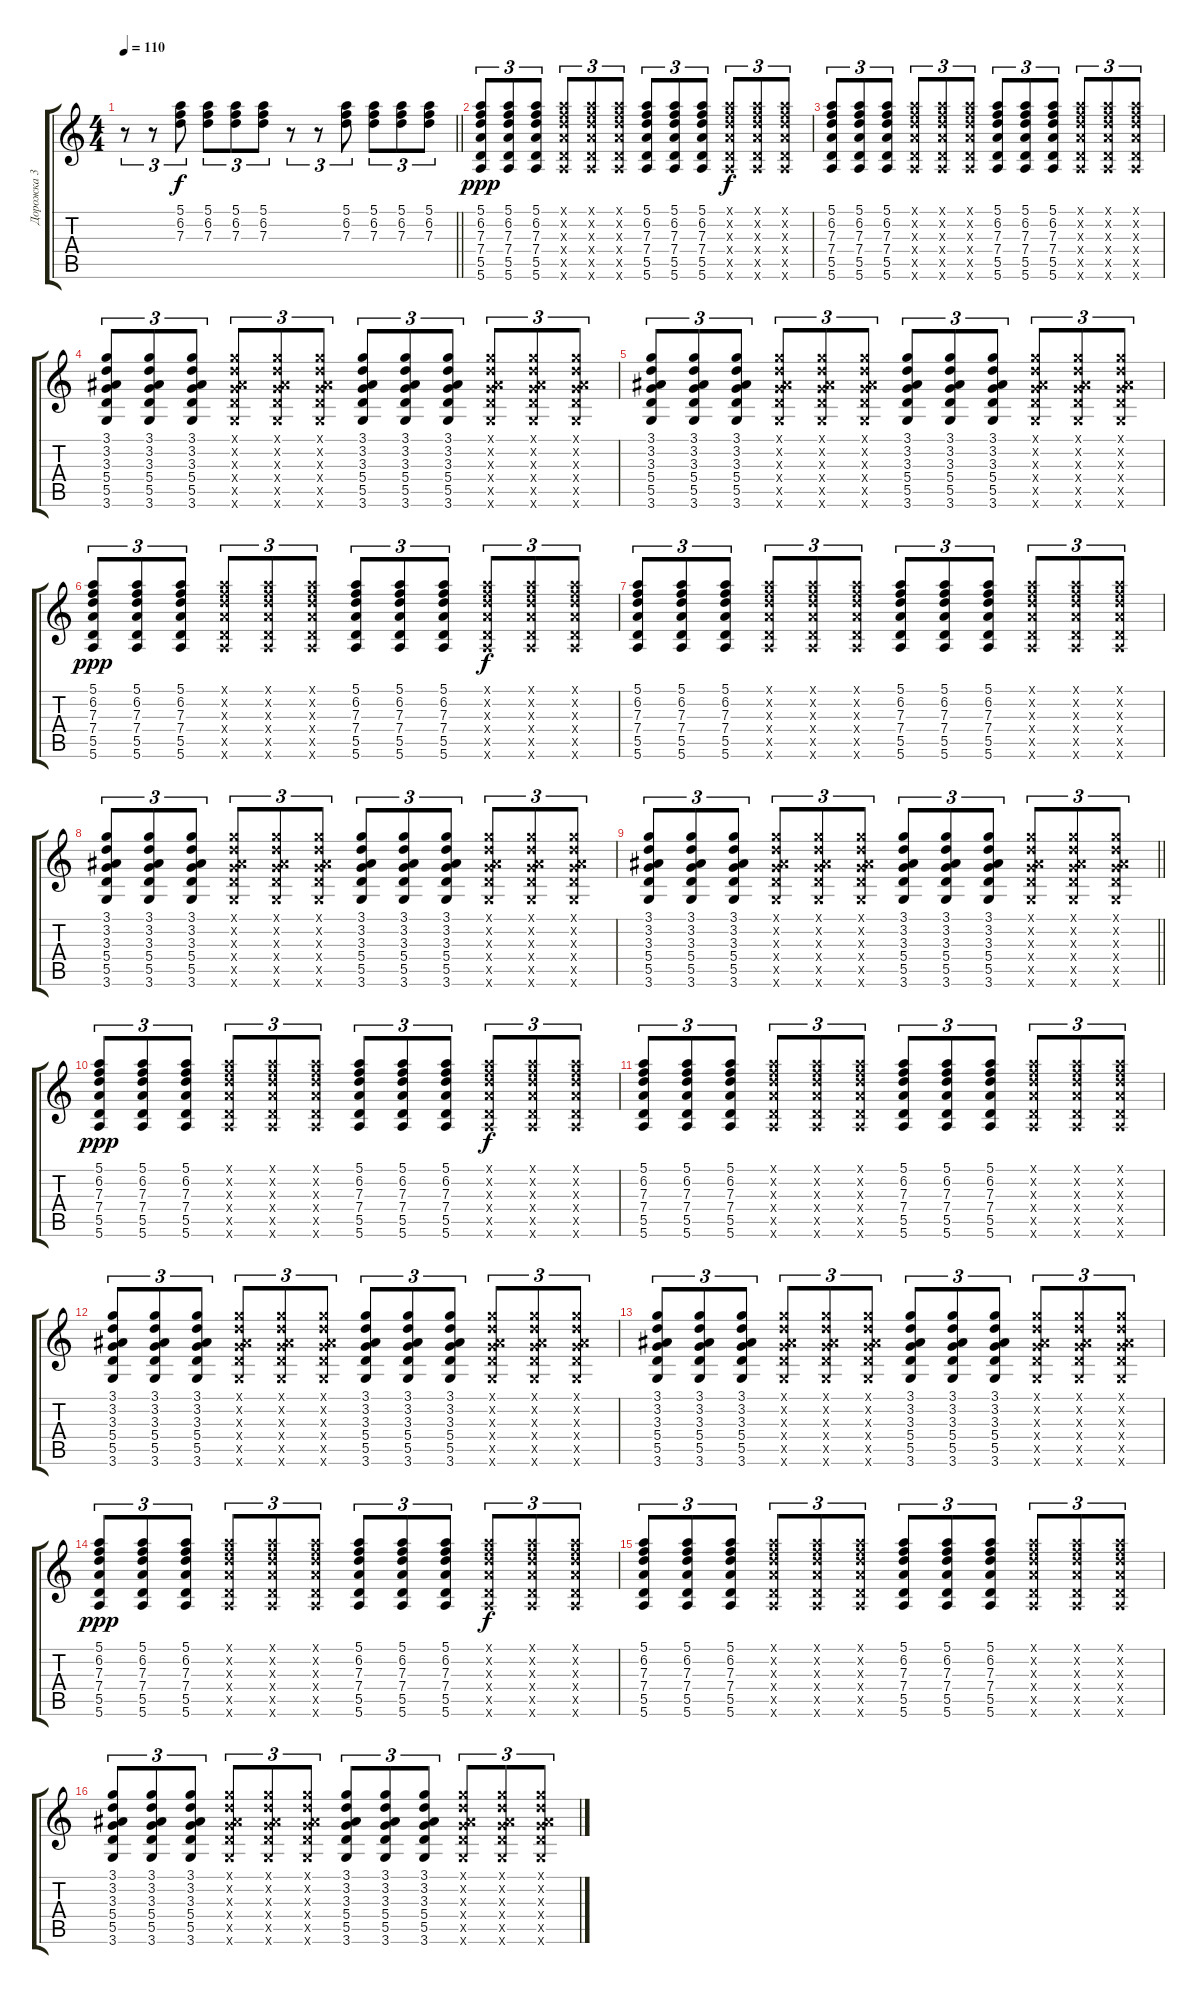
\track ("Дорожка 3" "Дорожка 3") {instrument acousticguitarnylon}
\staff {score tabs}
\tuning (E4 B3 G3 D3 A2 E2) {hide}
\ts (4 4)
\tempo 110
\clef g2
\barLineRight lightlight
\ks c
r.8{tu (3 2) dy f} r.8{tu (3 2)} (5.1 6.2 7.3).8{tu (3 2)} (5.1 6.2 7.3).8{tu (3 2)} (5.1 6.2 7.3).8{tu (3 2)} (5.1 6.2 7.3).8{tu (3 2)} r.8{tu (3 2)} r.8{tu (3 2)} (5.1 6.2 7.3).8{tu (3 2)} (5.1 6.2 7.3).8{tu (3 2)} (5.1 6.2 7.3).8{tu (3 2)} (5.1 6.2 7.3).8{tu (3 2)} |
(5.1 6.2 7.3 7.4 5.5 5.6).8{tu (3 2) dy ppp} (5.1 6.2 7.3 7.4 5.5 5.6).8{tu (3 2)} (5.1 6.2 7.3 7.4 5.5 5.6).8{tu (3 2)} (5.1{x} 6.2{x} 7.3{x} 7.4{x} 5.5{x} 5.6{x}).8{tu (3 2)} (5.1{x} 6.2{x} 7.3{x} 7.4{x} 5.5{x} 5.6{x}).8{tu (3 2)} (5.1{x} 6.2{x} 7.3{x} 7.4{x} 5.5{x} 5.6{x}).8{tu (3 2)} (5.1 6.2 7.3 7.4 5.5 5.6).8{tu (3 2)} (5.1 6.2 7.3 7.4 5.5 5.6).8{tu (3 2)} (5.1 6.2 7.3 7.4 5.5 5.6).8{tu (3 2)} (5.1{x} 6.2{x} 7.3{x} 7.4{x} 5.5{x} 5.6{x}).8{tu (3 2) dy f} (5.1{x} 6.2{x} 7.3{x} 7.4{x} 5.5{x} 5.6{x}).8{tu (3 2)} (5.1{x} 6.2{x} 7.3{x} 7.4{x} 5.5{x} 5.6{x}).8{tu (3 2)} |
(5.1 6.2 7.3 7.4 5.5 5.6).8{tu (3 2)} (5.1 6.2 7.3 7.4 5.5 5.6).8{tu (3 2)} (5.1 6.2 7.3 7.4 5.5 5.6).8{tu (3 2)} (5.1{x} 6.2{x} 7.3{x} 7.4{x} 5.5{x} 5.6{x}).8{tu (3 2)} (5.1{x} 6.2{x} 7.3{x} 7.4{x} 5.5{x} 5.6{x}).8{tu (3 2)} (5.1{x} 6.2{x} 7.3{x} 7.4{x} 5.5{x} 5.6{x}).8{tu (3 2)} (5.1 6.2 7.3 7.4 5.5 5.6).8{tu (3 2)} (5.1 6.2 7.3 7.4 5.5 5.6).8{tu (3 2)} (5.1 6.2 7.3 7.4 5.5 5.6).8{tu (3 2)} (5.1{x} 6.2{x} 7.3{x} 7.4{x} 5.5{x} 5.6{x}).8{tu (3 2)} (5.1{x} 6.2{x} 7.3{x} 7.4{x} 5.5{x} 5.6{x}).8{tu (3 2)} (5.1{x} 6.2{x} 7.3{x} 7.4{x} 5.5{x} 5.6{x}).8{tu (3 2)} |
(3.1 3.2 3.3 5.4 5.5 3.6).8{tu (3 2)} (3.1 3.2 3.3 5.4 5.5 3.6).8{tu (3 2)} (3.1 3.2 3.3 5.4 5.5 3.6).8{tu (3 2)} (3.1{x} 3.2{x} 3.3{x} 5.4{x} 5.5{x} 3.6{x}).8{tu (3 2)} (3.1{x} 3.2{x} 3.3{x} 5.4{x} 5.5{x} 3.6{x}).8{tu (3 2)} (3.1{x} 3.2{x} 3.3{x} 5.4{x} 5.5{x} 3.6{x}).8{tu (3 2)} (3.1 3.2 3.3 5.4 5.5 3.6).8{tu (3 2)} (3.1 3.2 3.3 5.4 5.5 3.6).8{tu (3 2)} (3.1 3.2 3.3 5.4 5.5 3.6).8{tu (3 2)} (3.1{x} 3.2{x} 3.3{x} 5.4{x} 5.5{x} 3.6{x}).8{tu (3 2)} (3.1{x} 3.2{x} 3.3{x} 5.4{x} 5.5{x} 3.6{x}).8{tu (3 2)} (3.1{x} 3.2{x} 3.3{x} 5.4{x} 5.5{x} 3.6{x}).8{tu (3 2)} |
(3.1 3.2 3.3 5.4 5.5 3.6).8{tu (3 2)} (3.1 3.2 3.3 5.4 5.5 3.6).8{tu (3 2)} (3.1 3.2 3.3 5.4 5.5 3.6).8{tu (3 2)} (3.1{x} 3.2{x} 3.3{x} 5.4{x} 5.5{x} 3.6{x}).8{tu (3 2)} (3.1{x} 3.2{x} 3.3{x} 5.4{x} 5.5{x} 3.6{x}).8{tu (3 2)} (3.1{x} 3.2{x} 3.3{x} 5.4{x} 5.5{x} 3.6{x}).8{tu (3 2)} (3.1 3.2 3.3 5.4 5.5 3.6).8{tu (3 2)} (3.1 3.2 3.3 5.4 5.5 3.6).8{tu (3 2)} (3.1 3.2 3.3 5.4 5.5 3.6).8{tu (3 2)} (3.1{x} 3.2{x} 3.3{x} 5.4{x} 5.5{x} 3.6{x}).8{tu (3 2)} (3.1{x} 3.2{x} 3.3{x} 5.4{x} 5.5{x} 3.6{x}).8{tu (3 2)} (3.1{x} 3.2{x} 3.3{x} 5.4{x} 5.5{x} 3.6{x}).8{tu (3 2)} |
(5.1 6.2 7.3 7.4 5.5 5.6).8{tu (3 2) dy ppp} (5.1 6.2 7.3 7.4 5.5 5.6).8{tu (3 2)} (5.1 6.2 7.3 7.4 5.5 5.6).8{tu (3 2)} (5.1{x} 6.2{x} 7.3{x} 7.4{x} 5.5{x} 5.6{x}).8{tu (3 2)} (5.1{x} 6.2{x} 7.3{x} 7.4{x} 5.5{x} 5.6{x}).8{tu (3 2)} (5.1{x} 6.2{x} 7.3{x} 7.4{x} 5.5{x} 5.6{x}).8{tu (3 2)} (5.1 6.2 7.3 7.4 5.5 5.6).8{tu (3 2)} (5.1 6.2 7.3 7.4 5.5 5.6).8{tu (3 2)} (5.1 6.2 7.3 7.4 5.5 5.6).8{tu (3 2)} (5.1{x} 6.2{x} 7.3{x} 7.4{x} 5.5{x} 5.6{x}).8{tu (3 2) dy f} (5.1{x} 6.2{x} 7.3{x} 7.4{x} 5.5{x} 5.6{x}).8{tu (3 2)} (5.1{x} 6.2{x} 7.3{x} 7.4{x} 5.5{x} 5.6{x}).8{tu (3 2)} |
(5.1 6.2 7.3 7.4 5.5 5.6).8{tu (3 2)} (5.1 6.2 7.3 7.4 5.5 5.6).8{tu (3 2)} (5.1 6.2 7.3 7.4 5.5 5.6).8{tu (3 2)} (5.1{x} 6.2{x} 7.3{x} 7.4{x} 5.5{x} 5.6{x}).8{tu (3 2)} (5.1{x} 6.2{x} 7.3{x} 7.4{x} 5.5{x} 5.6{x}).8{tu (3 2)} (5.1{x} 6.2{x} 7.3{x} 7.4{x} 5.5{x} 5.6{x}).8{tu (3 2)} (5.1 6.2 7.3 7.4 5.5 5.6).8{tu (3 2)} (5.1 6.2 7.3 7.4 5.5 5.6).8{tu (3 2)} (5.1 6.2 7.3 7.4 5.5 5.6).8{tu (3 2)} (5.1{x} 6.2{x} 7.3{x} 7.4{x} 5.5{x} 5.6{x}).8{tu (3 2)} (5.1{x} 6.2{x} 7.3{x} 7.4{x} 5.5{x} 5.6{x}).8{tu (3 2)} (5.1{x} 6.2{x} 7.3{x} 7.4{x} 5.5{x} 5.6{x}).8{tu (3 2)} |
(3.1 3.2 3.3 5.4 5.5 3.6).8{tu (3 2)} (3.1 3.2 3.3 5.4 5.5 3.6).8{tu (3 2)} (3.1 3.2 3.3 5.4 5.5 3.6).8{tu (3 2)} (3.1{x} 3.2{x} 3.3{x} 5.4{x} 5.5{x} 3.6{x}).8{tu (3 2)} (3.1{x} 3.2{x} 3.3{x} 5.4{x} 5.5{x} 3.6{x}).8{tu (3 2)} (3.1{x} 3.2{x} 3.3{x} 5.4{x} 5.5{x} 3.6{x}).8{tu (3 2)} (3.1 3.2 3.3 5.4 5.5 3.6).8{tu (3 2)} (3.1 3.2 3.3 5.4 5.5 3.6).8{tu (3 2)} (3.1 3.2 3.3 5.4 5.5 3.6).8{tu (3 2)} (3.1{x} 3.2{x} 3.3{x} 5.4{x} 5.5{x} 3.6{x}).8{tu (3 2)} (3.1{x} 3.2{x} 3.3{x} 5.4{x} 5.5{x} 3.6{x}).8{tu (3 2)} (3.1{x} 3.2{x} 3.3{x} 5.4{x} 5.5{x} 3.6{x}).8{tu (3 2)} |
\barLineRight lightlight
(3.1 3.2 3.3 5.4 5.5 3.6).8{tu (3 2)} (3.1 3.2 3.3 5.4 5.5 3.6).8{tu (3 2)} (3.1 3.2 3.3 5.4 5.5 3.6).8{tu (3 2)} (3.1{x} 3.2{x} 3.3{x} 5.4{x} 5.5{x} 3.6{x}).8{tu (3 2)} (3.1{x} 3.2{x} 3.3{x} 5.4{x} 5.5{x} 3.6{x}).8{tu (3 2)} (3.1{x} 3.2{x} 3.3{x} 5.4{x} 5.5{x} 3.6{x}).8{tu (3 2)} (3.1 3.2 3.3 5.4 5.5 3.6).8{tu (3 2)} (3.1 3.2 3.3 5.4 5.5 3.6).8{tu (3 2)} (3.1 3.2 3.3 5.4 5.5 3.6).8{tu (3 2)} (3.1{x} 3.2{x} 3.3{x} 5.4{x} 5.5{x} 3.6{x}).8{tu (3 2)} (3.1{x} 3.2{x} 3.3{x} 5.4{x} 5.5{x} 3.6{x}).8{tu (3 2)} (3.1{x} 3.2{x} 3.3{x} 5.4{x} 5.5{x} 3.6{x}).8{tu (3 2)} |
(5.1 6.2 7.3 7.4 5.5 5.6).8{tu (3 2) dy ppp} (5.1 6.2 7.3 7.4 5.5 5.6).8{tu (3 2)} (5.1 6.2 7.3 7.4 5.5 5.6).8{tu (3 2)} (5.1{x} 6.2{x} 7.3{x} 7.4{x} 5.5{x} 5.6{x}).8{tu (3 2)} (5.1{x} 6.2{x} 7.3{x} 7.4{x} 5.5{x} 5.6{x}).8{tu (3 2)} (5.1{x} 6.2{x} 7.3{x} 7.4{x} 5.5{x} 5.6{x}).8{tu (3 2)} (5.1 6.2 7.3 7.4 5.5 5.6).8{tu (3 2)} (5.1 6.2 7.3 7.4 5.5 5.6).8{tu (3 2)} (5.1 6.2 7.3 7.4 5.5 5.6).8{tu (3 2)} (5.1{x} 6.2{x} 7.3{x} 7.4{x} 5.5{x} 5.6{x}).8{tu (3 2) dy f} (5.1{x} 6.2{x} 7.3{x} 7.4{x} 5.5{x} 5.6{x}).8{tu (3 2)} (5.1{x} 6.2{x} 7.3{x} 7.4{x} 5.5{x} 5.6{x}).8{tu (3 2)} |
(5.1 6.2 7.3 7.4 5.5 5.6).8{tu (3 2)} (5.1 6.2 7.3 7.4 5.5 5.6).8{tu (3 2)} (5.1 6.2 7.3 7.4 5.5 5.6).8{tu (3 2)} (5.1{x} 6.2{x} 7.3{x} 7.4{x} 5.5{x} 5.6{x}).8{tu (3 2)} (5.1{x} 6.2{x} 7.3{x} 7.4{x} 5.5{x} 5.6{x}).8{tu (3 2)} (5.1{x} 6.2{x} 7.3{x} 7.4{x} 5.5{x} 5.6{x}).8{tu (3 2)} (5.1 6.2 7.3 7.4 5.5 5.6).8{tu (3 2)} (5.1 6.2 7.3 7.4 5.5 5.6).8{tu (3 2)} (5.1 6.2 7.3 7.4 5.5 5.6).8{tu (3 2)} (5.1{x} 6.2{x} 7.3{x} 7.4{x} 5.5{x} 5.6{x}).8{tu (3 2)} (5.1{x} 6.2{x} 7.3{x} 7.4{x} 5.5{x} 5.6{x}).8{tu (3 2)} (5.1{x} 6.2{x} 7.3{x} 7.4{x} 5.5{x} 5.6{x}).8{tu (3 2)} |
(3.1 3.2 3.3 5.4 5.5 3.6).8{tu (3 2)} (3.1 3.2 3.3 5.4 5.5 3.6).8{tu (3 2)} (3.1 3.2 3.3 5.4 5.5 3.6).8{tu (3 2)} (3.1{x} 3.2{x} 3.3{x} 5.4{x} 5.5{x} 3.6{x}).8{tu (3 2)} (3.1{x} 3.2{x} 3.3{x} 5.4{x} 5.5{x} 3.6{x}).8{tu (3 2)} (3.1{x} 3.2{x} 3.3{x} 5.4{x} 5.5{x} 3.6{x}).8{tu (3 2)} (3.1 3.2 3.3 5.4 5.5 3.6).8{tu (3 2)} (3.1 3.2 3.3 5.4 5.5 3.6).8{tu (3 2)} (3.1 3.2 3.3 5.4 5.5 3.6).8{tu (3 2)} (3.1{x} 3.2{x} 3.3{x} 5.4{x} 5.5{x} 3.6{x}).8{tu (3 2)} (3.1{x} 3.2{x} 3.3{x} 5.4{x} 5.5{x} 3.6{x}).8{tu (3 2)} (3.1{x} 3.2{x} 3.3{x} 5.4{x} 5.5{x} 3.6{x}).8{tu (3 2)} |
(3.1 3.2 3.3 5.4 5.5 3.6).8{tu (3 2)} (3.1 3.2 3.3 5.4 5.5 3.6).8{tu (3 2)} (3.1 3.2 3.3 5.4 5.5 3.6).8{tu (3 2)} (3.1{x} 3.2{x} 3.3{x} 5.4{x} 5.5{x} 3.6{x}).8{tu (3 2)} (3.1{x} 3.2{x} 3.3{x} 5.4{x} 5.5{x} 3.6{x}).8{tu (3 2)} (3.1{x} 3.2{x} 3.3{x} 5.4{x} 5.5{x} 3.6{x}).8{tu (3 2)} (3.1 3.2 3.3 5.4 5.5 3.6).8{tu (3 2)} (3.1 3.2 3.3 5.4 5.5 3.6).8{tu (3 2)} (3.1 3.2 3.3 5.4 5.5 3.6).8{tu (3 2)} (3.1{x} 3.2{x} 3.3{x} 5.4{x} 5.5{x} 3.6{x}).8{tu (3 2)} (3.1{x} 3.2{x} 3.3{x} 5.4{x} 5.5{x} 3.6{x}).8{tu (3 2)} (3.1{x} 3.2{x} 3.3{x} 5.4{x} 5.5{x} 3.6{x}).8{tu (3 2)} |
(5.1 6.2 7.3 7.4 5.5 5.6).8{tu (3 2) dy ppp} (5.1 6.2 7.3 7.4 5.5 5.6).8{tu (3 2)} (5.1 6.2 7.3 7.4 5.5 5.6).8{tu (3 2)} (5.1{x} 6.2{x} 7.3{x} 7.4{x} 5.5{x} 5.6{x}).8{tu (3 2)} (5.1{x} 6.2{x} 7.3{x} 7.4{x} 5.5{x} 5.6{x}).8{tu (3 2)} (5.1{x} 6.2{x} 7.3{x} 7.4{x} 5.5{x} 5.6{x}).8{tu (3 2)} (5.1 6.2 7.3 7.4 5.5 5.6).8{tu (3 2)} (5.1 6.2 7.3 7.4 5.5 5.6).8{tu (3 2)} (5.1 6.2 7.3 7.4 5.5 5.6).8{tu (3 2)} (5.1{x} 6.2{x} 7.3{x} 7.4{x} 5.5{x} 5.6{x}).8{tu (3 2) dy f} (5.1{x} 6.2{x} 7.3{x} 7.4{x} 5.5{x} 5.6{x}).8{tu (3 2)} (5.1{x} 6.2{x} 7.3{x} 7.4{x} 5.5{x} 5.6{x}).8{tu (3 2)} |
(5.1 6.2 7.3 7.4 5.5 5.6).8{tu (3 2)} (5.1 6.2 7.3 7.4 5.5 5.6).8{tu (3 2)} (5.1 6.2 7.3 7.4 5.5 5.6).8{tu (3 2)} (5.1{x} 6.2{x} 7.3{x} 7.4{x} 5.5{x} 5.6{x}).8{tu (3 2)} (5.1{x} 6.2{x} 7.3{x} 7.4{x} 5.5{x} 5.6{x}).8{tu (3 2)} (5.1{x} 6.2{x} 7.3{x} 7.4{x} 5.5{x} 5.6{x}).8{tu (3 2)} (5.1 6.2 7.3 7.4 5.5 5.6).8{tu (3 2)} (5.1 6.2 7.3 7.4 5.5 5.6).8{tu (3 2)} (5.1 6.2 7.3 7.4 5.5 5.6).8{tu (3 2)} (5.1{x} 6.2{x} 7.3{x} 7.4{x} 5.5{x} 5.6{x}).8{tu (3 2)} (5.1{x} 6.2{x} 7.3{x} 7.4{x} 5.5{x} 5.6{x}).8{tu (3 2)} (5.1{x} 6.2{x} 7.3{x} 7.4{x} 5.5{x} 5.6{x}).8{tu (3 2)} |
(3.1 3.2 3.3 5.4 5.5 3.6).8{tu (3 2)} (3.1 3.2 3.3 5.4 5.5 3.6).8{tu (3 2)} (3.1 3.2 3.3 5.4 5.5 3.6).8{tu (3 2)} (3.1{x} 3.2{x} 3.3{x} 5.4{x} 5.5{x} 3.6{x}).8{tu (3 2)} (3.1{x} 3.2{x} 3.3{x} 5.4{x} 5.5{x} 3.6{x}).8{tu (3 2)} (3.1{x} 3.2{x} 3.3{x} 5.4{x} 5.5{x} 3.6{x}).8{tu (3 2)} (3.1 3.2 3.3 5.4 5.5 3.6).8{tu (3 2)} (3.1 3.2 3.3 5.4 5.5 3.6).8{tu (3 2)} (3.1 3.2 3.3 5.4 5.5 3.6).8{tu (3 2)} (3.1{x} 3.2{x} 3.3{x} 5.4{x} 5.5{x} 3.6{x}).8{tu (3 2)} (3.1{x} 3.2{x} 3.3{x} 5.4{x} 5.5{x} 3.6{x}).8{tu (3 2)} (3.1{x} 3.2{x} 3.3{x} 5.4{x} 5.5{x} 3.6{x}).8{tu (3 2)}
